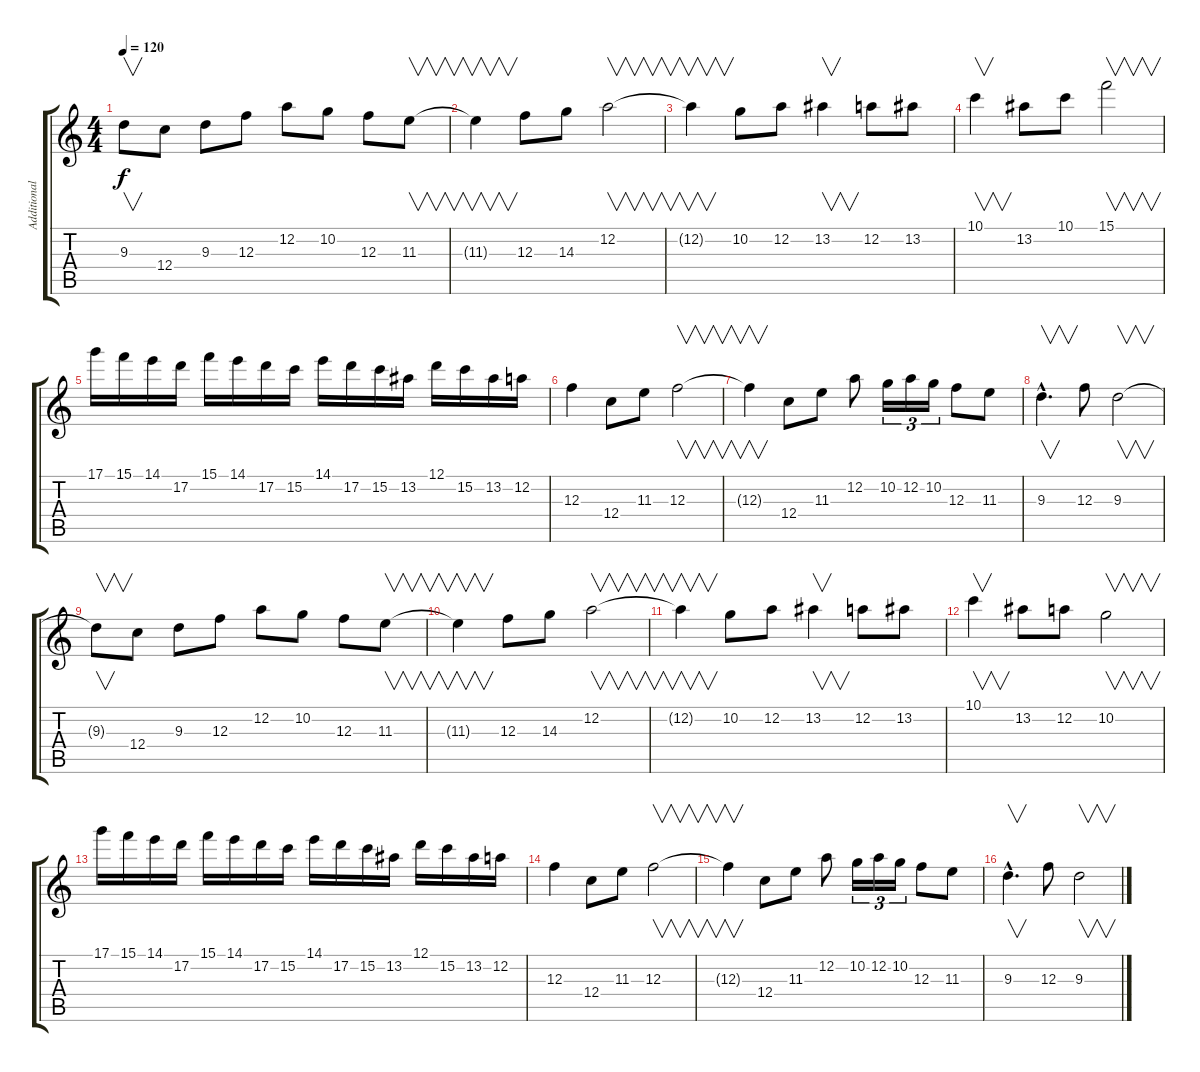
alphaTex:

\track ("Additional lead 2" "Additional") {instrument distortionguitar}
\staff {score tabs}
\tuning (D4 A3 F3 C3 G2 D2) {hide}
\ts (4 4)
\tempo 120
\clef g2
\ks c
9.3{t}.8{v dy f} 12.4.8 9.3.8 12.3.8 12.2.8 10.2.8 12.3.8 11.3.8{v} |
11.3{t}.4{v} 12.3.8 14.3.8 12.2.2{v} |
12.2{t}.4{v} 10.2.8 12.2.8 13.2.4{v} 12.2.8 13.2.8 |
10.1.4{v} 13.2.8 10.1.8 15.1.2{v} |
17.1.16 15.1.16 14.1.16 17.2.16 15.1.16 14.1.16 17.2.16 15.2.16 14.1.16 17.2.16 15.2.16 13.2.16 12.1.16 15.2.16 13.2.16 12.2.16 |
12.3.4{volume 13} 12.4.8 11.3.8 12.3.2{v} |
12.3{t}.4{v} 12.4.8 11.3.8 12.2.8 10.2.16{tu (3 2)} 12.2.16{tu (3 2)} 10.2.16{tu (3 2)} 12.3.8 11.3.8 |
9.3{hac}.4{v d} 12.3.8 9.3.2{v} |
9.3{t}.8{v} 12.4.8 9.3.8 12.3.8 12.2.8 10.2.8 12.3.8 11.3.8{v} |
11.3{t}.4{v} 12.3.8 14.3.8 12.2.2{v} |
12.2{t}.4{v} 10.2.8 12.2.8 13.2.4{v} 12.2.8 13.2.8 |
10.1.4{v} 13.2.8 12.2.8 10.2.2{v} |
17.1.16 15.1.16 14.1.16 17.2.16 15.1.16 14.1.16 17.2.16 15.2.16 14.1.16 17.2.16 15.2.16 13.2.16 12.1.16 15.2.16 13.2.16 12.2.16 |
12.3.4{volume 13} 12.4.8 11.3.8 12.3.2{v} |
12.3{t}.4{v} 12.4.8 11.3.8 12.2.8 10.2.16{tu (3 2)} 12.2.16{tu (3 2)} 10.2.16{tu (3 2)} 12.3.8 11.3.8 |
9.3{hac}.4{v d} 12.3.8 9.3.2{v}
